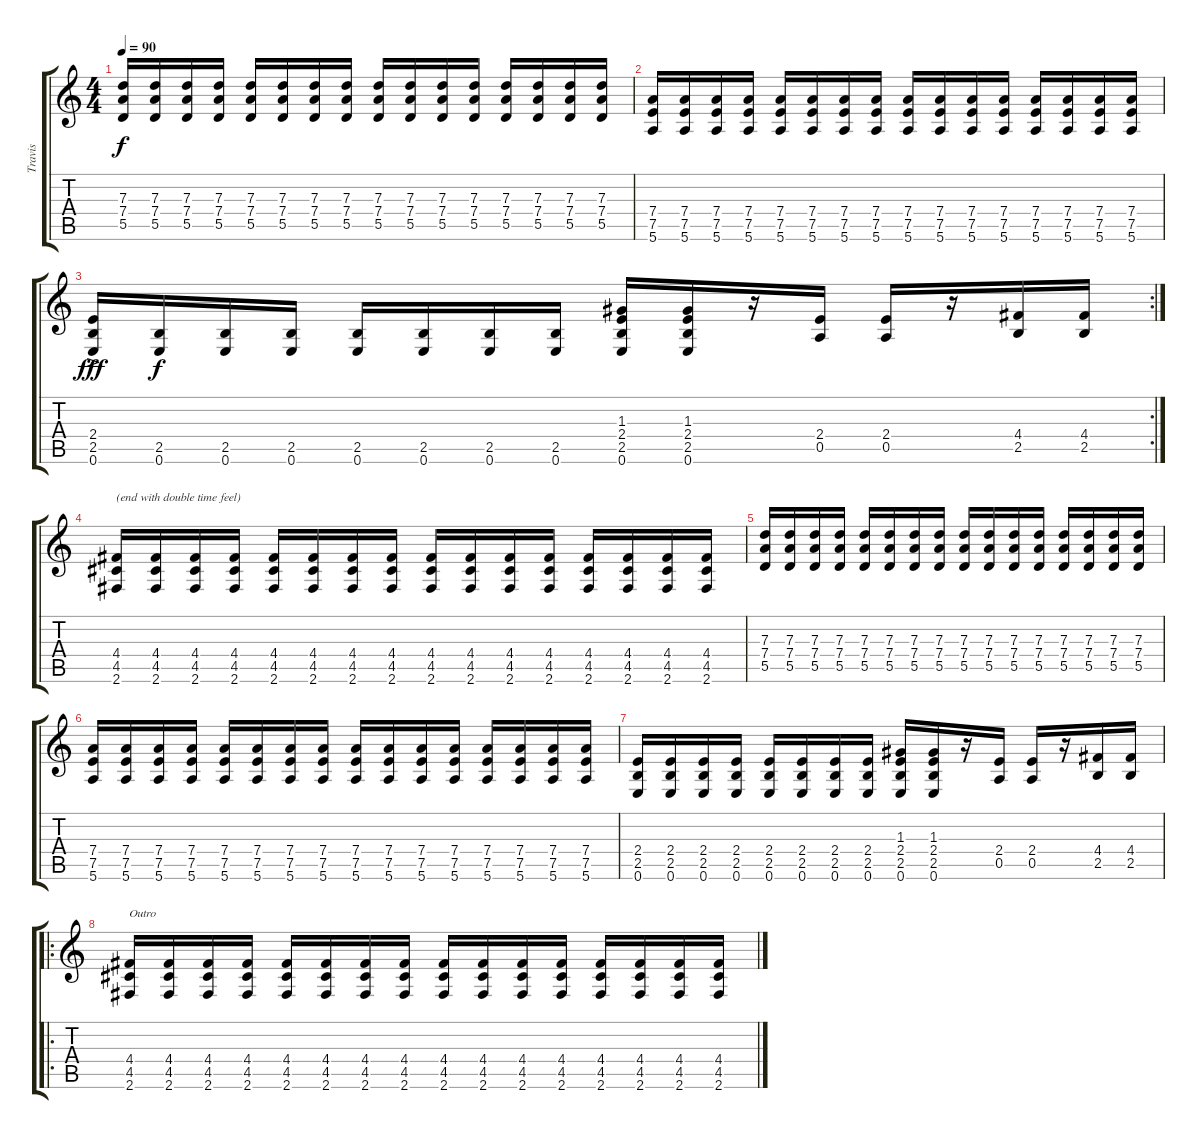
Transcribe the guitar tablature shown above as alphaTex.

\track ("Travis" "Travis") {instrument overdrivenguitar}
\staff {score tabs}
\tuning (E4 B3 G3 D3 A2 E2) {hide}
\ts (4 4)
\tempo 90
\clef g2
\ks c
(7.3 7.4 5.5).16{dy f} (7.3 7.4 5.5).16 (7.3 7.4 5.5).16 (7.3 7.4 5.5).16 (7.3 7.4 5.5).16 (7.3 7.4 5.5).16 (7.3 7.4 5.5).16 (7.3 7.4 5.5).16 (7.3 7.4 5.5).16 (7.3 7.4 5.5).16 (7.3 7.4 5.5).16 (7.3 7.4 5.5).16 (7.3 7.4 5.5).16 (7.3 7.4 5.5).16 (7.3 7.4 5.5).16 (7.3 7.4 5.5).16 |
(7.4 7.5 5.6).16 (7.4 7.5 5.6).16 (7.4 7.5 5.6).16 (7.4 7.5 5.6).16 (7.4 7.5 5.6).16 (7.4 7.5 5.6).16 (7.4 7.5 5.6).16 (7.4 7.5 5.6).16 (7.4 7.5 5.6).16 (7.4 7.5 5.6).16 (7.4 7.5 5.6).16 (7.4 7.5 5.6).16 (7.4 7.5 5.6).16 (7.4 7.5 5.6).16 (7.4 7.5 5.6).16 (7.4 7.5 5.6).16 |
\rc 2
(2.4{ac} 2.5{ac} 0.6{ac}).16{dy fff} (2.5 0.6).16{dy f} (2.5 0.6).16 (2.5 0.6).16 (2.5 0.6).16 (2.5 0.6).16 (2.5 0.6).16 (2.5 0.6).16 (1.3 2.4 2.5 0.6).16 (1.3 2.4 2.5 0.6).16 r.16 (2.4 0.5).16 (2.4 0.5).16 r.16 (4.4 2.5).16 (4.4 2.5).16 |
(4.4 4.5 2.6).16{txt "(end with double time feel)"} (4.4 4.5 2.6).16 (4.4 4.5 2.6).16 (4.4 4.5 2.6).16 (4.4 4.5 2.6).16 (4.4 4.5 2.6).16 (4.4 4.5 2.6).16 (4.4 4.5 2.6).16 (4.4 4.5 2.6).16 (4.4 4.5 2.6).16 (4.4 4.5 2.6).16 (4.4 4.5 2.6).16 (4.4 4.5 2.6).16 (4.4 4.5 2.6).16 (4.4 4.5 2.6).16 (4.4 4.5 2.6).16 |
(7.3 7.4 5.5).16 (7.3 7.4 5.5).16 (7.3 7.4 5.5).16 (7.3 7.4 5.5).16 (7.3 7.4 5.5).16 (7.3 7.4 5.5).16 (7.3 7.4 5.5).16 (7.3 7.4 5.5).16 (7.3 7.4 5.5).16 (7.3 7.4 5.5).16 (7.3 7.4 5.5).16 (7.3 7.4 5.5).16 (7.3 7.4 5.5).16 (7.3 7.4 5.5).16 (7.3 7.4 5.5).16 (7.3 7.4 5.5).16 |
(7.4 7.5 5.6).16 (7.4 7.5 5.6).16 (7.4 7.5 5.6).16 (7.4 7.5 5.6).16 (7.4 7.5 5.6).16 (7.4 7.5 5.6).16 (7.4 7.5 5.6).16 (7.4 7.5 5.6).16 (7.4 7.5 5.6).16 (7.4 7.5 5.6).16 (7.4 7.5 5.6).16 (7.4 7.5 5.6).16 (7.4 7.5 5.6).16 (7.4 7.5 5.6).16 (7.4 7.5 5.6).16 (7.4 7.5 5.6).16 |
(2.4 2.5 0.6).16 (2.4 2.5 0.6).16 (2.4 2.5 0.6).16 (2.4 2.5 0.6).16 (2.4 2.5 0.6).16 (2.4 2.5 0.6).16 (2.4 2.5 0.6).16 (2.4 2.5 0.6).16 (1.3 2.4 2.5 0.6).16 (1.3 2.4 2.5 0.6).16 r.16 (2.4 0.5).16 (2.4 0.5).16 r.16 (4.4 2.5).16 (4.4 2.5).16 |
\ro
(4.4 4.5 2.6).16{txt "Outro"} (4.4 4.5 2.6).16 (4.4 4.5 2.6).16 (4.4 4.5 2.6).16 (4.4 4.5 2.6).16 (4.4 4.5 2.6).16 (4.4 4.5 2.6).16 (4.4 4.5 2.6).16 (4.4 4.5 2.6).16 (4.4 4.5 2.6).16 (4.4 4.5 2.6).16 (4.4 4.5 2.6).16 (4.4 4.5 2.6).16 (4.4 4.5 2.6).16 (4.4 4.5 2.6).16 (4.4 4.5 2.6).16
